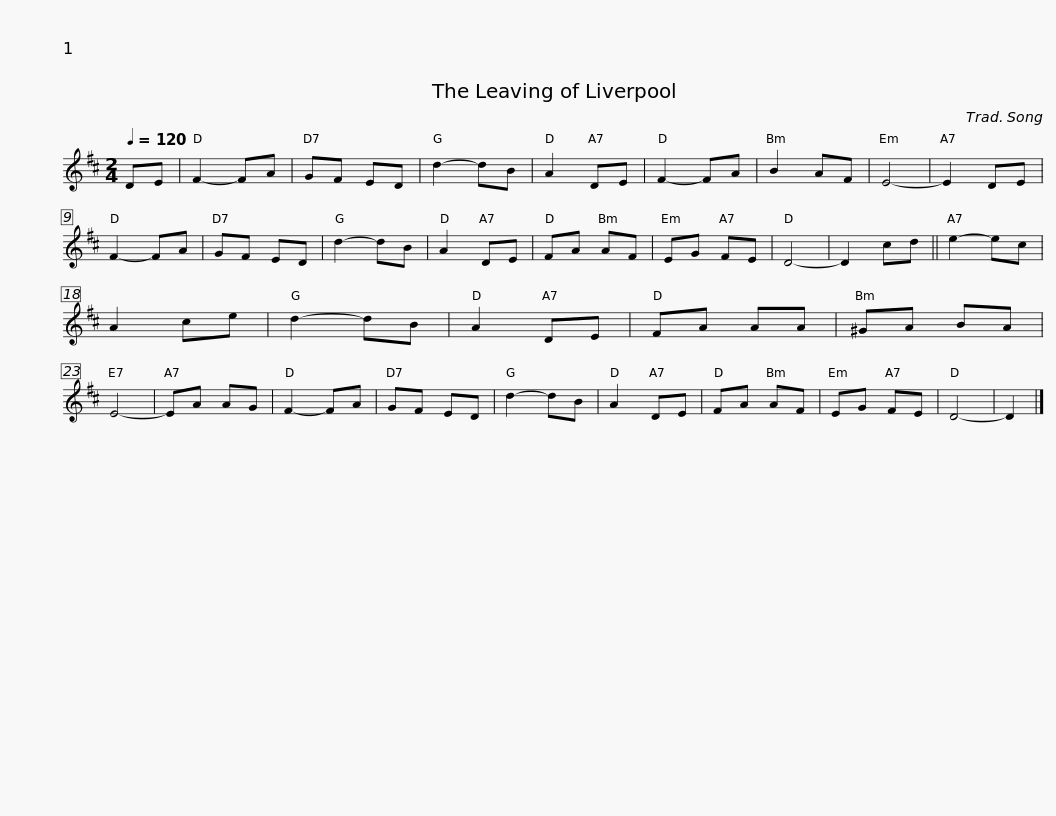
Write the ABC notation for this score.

X:1
L:1/8
Q:1/4=120
M:2/4
I:linebreak $
K:D
V:1 treble
V:1
 DE | F2- FA | GF ED | d2- dB | A2 DE | %5
 F2- FA | B2 AF | E4- | E2 DE | F2- FA | %10
 GF ED | d2- dB | A2 DE |$ FA AF | EG FE | %15
 D4- | D2 cd || e2- ec | A2 ce | d2- dB | %20
 A2 DE | FA AA | ^GA BA | E4- | EA AG |$ %25
 F2- FA | GF ED | d2- dB | A2 DE | FA AF | %30
 EG FE | D4- | D2 |] %33
